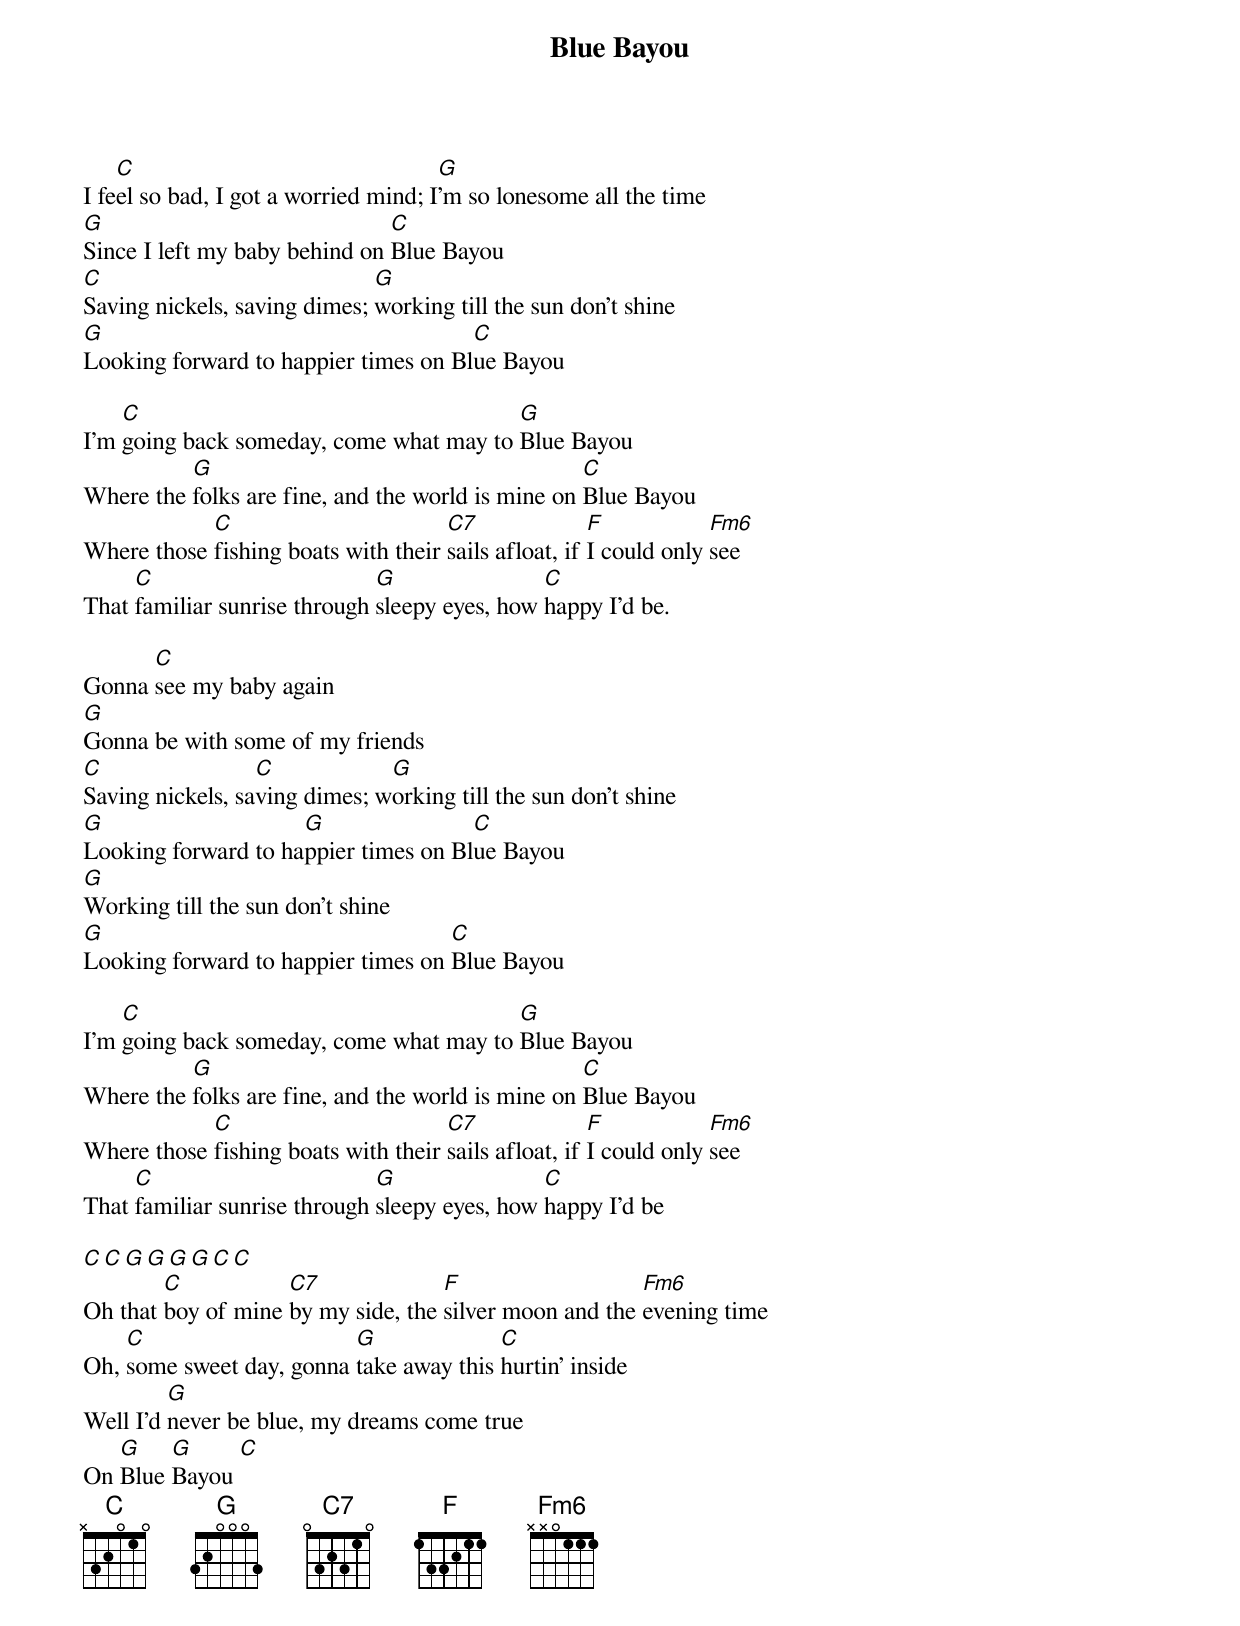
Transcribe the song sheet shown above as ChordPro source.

{title: Blue Bayou}
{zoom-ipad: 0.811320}

I fe[C]el so bad, I got a worried mind; I[G]'m so lonesome all the time
[G]Since I left my baby behind on [C]Blue Bayou
[C]Saving nickels, saving dimes; [G]working till the sun don't shine
[G]Looking forward to happier times on Bl[C]ue Bayou

I'm [C]going back someday, come what may to [G]Blue Bayou
Where the [G]folks are fine, and the world is mine on [C]Blue Bayou
Where those [C]fishing boats with their [C7]sails afloat, if [F]I could only [Fm6]see
That [C]familiar sunrise through [G]sleepy eyes, how [C]happy I'd be.

Gonna [C]see my baby again
[G]Gonna be with some of my friends
[C]Saving nickels, sa[C]ving dimes; w[G]orking till the sun don't shine
[G]Looking forward to ha[G]ppier times on Bl[C]ue Bayou
[G]Working till the sun don't shine
[G]Looking forward to happier times on [C]Blue Bayou

I'm [C]going back someday, come what may to [G]Blue Bayou
Where the [G]folks are fine, and the world is mine on [C]Blue Bayou
Where those [C]fishing boats with their [C7]sails afloat, if [F]I could only [Fm6]see
That [C]familiar sunrise through [G]sleepy eyes, how [C]happy I'd be

[C][C][G][G][G][G][C][C]
Oh that [C]boy of mine [C7]by my side, the [F]silver moon and the [Fm6]evening time
Oh, [C]some sweet day, gonna [G]take away this [C]hurtin' inside
Well I'd [G]never be blue, my dreams come true
On [G]Blue [G]Bayou [C]
